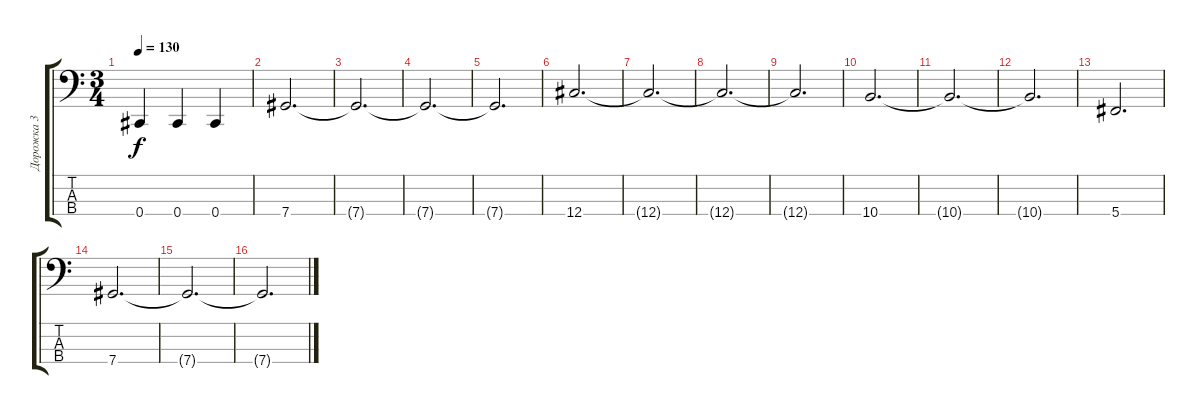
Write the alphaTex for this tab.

\track ("Дорожка 3" "Дорожка 3") {instrument slapbass1}
\staff {score tabs}
\tuning (Gb2 Db2 Ab1 Db1) {hide}
\ts (3 4)
\tempo 130
\clef f4
\ks c
0.4.4{dy f} 0.4.4 0.4.4 |
7.4.2{d instrument acousticbass} |
7.4{t}.2{d} |
7.4{t}.2{d} |
7.4{t}.2{d} |
12.4.2{d} |
12.4{t}.2{d} |
12.4{t}.2{d} |
12.4{t}.2{d} |
10.4.2{d} |
10.4{t}.2{d} |
10.4{t}.2{d} |
5.4.2{d} |
7.4.2{d} |
7.4{t}.2{d} |
7.4{t}.2{d}
